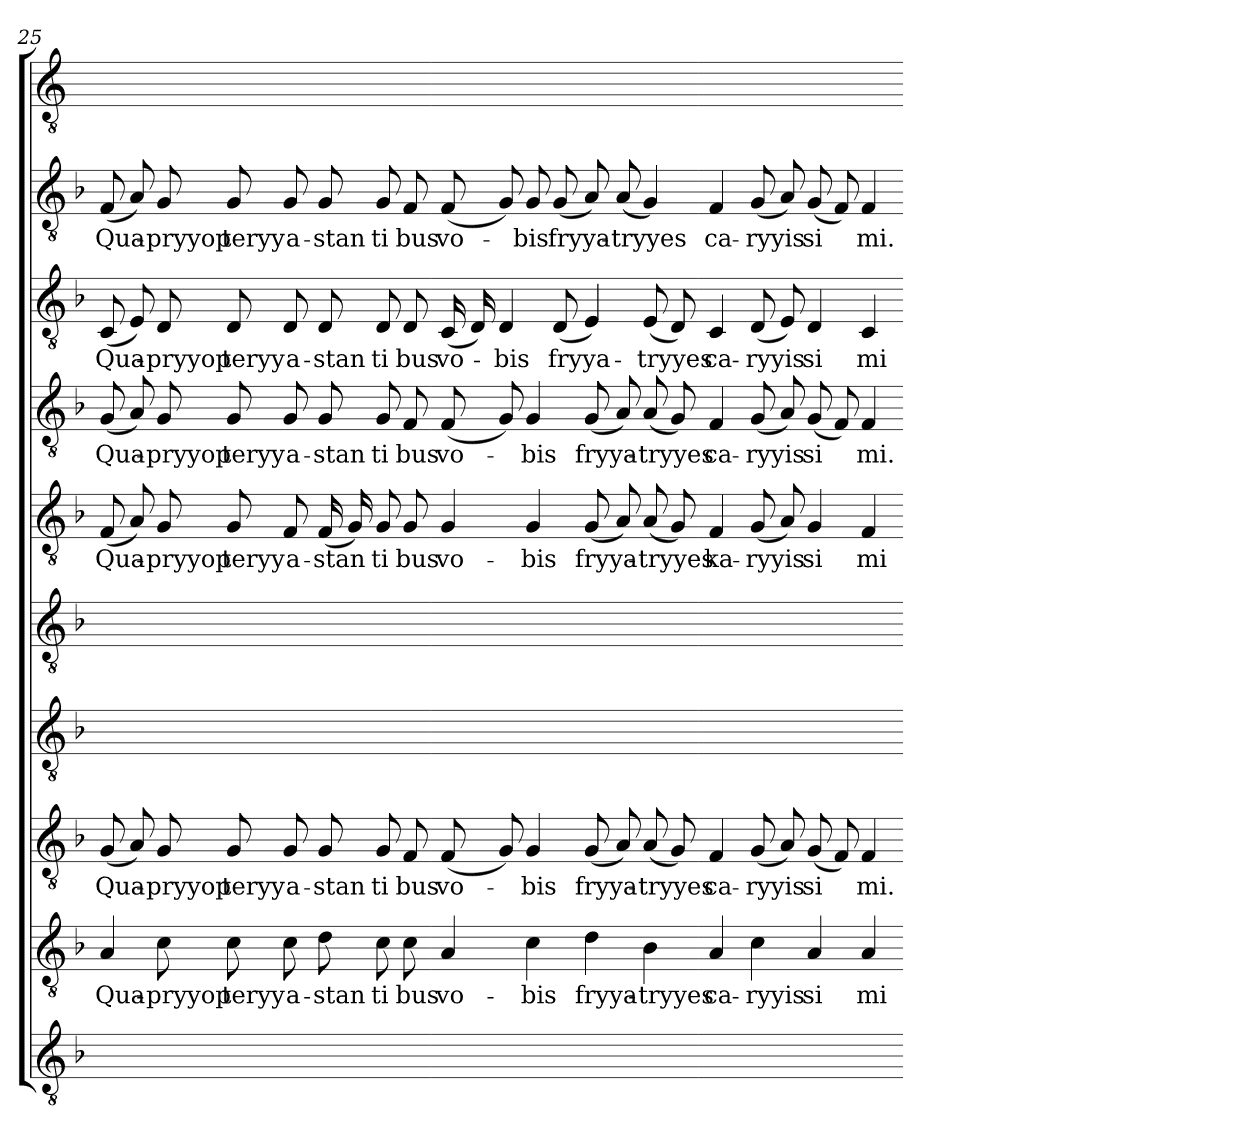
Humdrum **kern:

**kern	**kern	**text	**kern	**text	**kern	**kern	**kern	**text	**kern	**text	**kern	**text	**kern	**text	**kern
*part10	*part9	*part9	*part8	*part8	*part7	*part6	*part5	*part5	*part4	*part4	*part3	*part3	*part2	*part2	*part1
*staff10	*staff9	*staff9	*staff8	*staff8	*staff7	*staff6	*staff5	*staff5	*staff4	*staff4	*staff3	*staff3	*staff2	*staff2	*staff1
*clefGv2	*clefGv2	*	*clefGv2	*	*clefGv2	*clefGv2	*clefGv2	*	*clefGv2	*	*clefGv2	*	*clefGv2	*	*clefGv2
*k[b-]	*k[b-]	*	*k[b-]	*	*k[b-]	*k[b-]	*k[b-]	*	*k[b-]	*	*k[b-]	*	*k[b-]	*	*k[]
=25	=25	=25	=25	=25	=25	=25	=25	=25	=25	=25	=25	=25	=25	=25	=25
1ryy	4A	Qua-	(8G	Qua-	1ryy	1ryy	(8F	Qua-	(8G	Qua-	(8C	Qua-	(8F	Qua-	1ryy
.	.	.	8A)	.	.	.	8A)	.	8A)	.	8E)	.	8A)	.	.
.	8c	pryyop	8G	pryyop	.	.	8G	pryyop	8G	pryyop	8D	pryyop	8G	pryyop	.
.	8c	-teryy	8G	-teryy	.	.	8G	-teryy	8G	-teryy	8D	-teryy	8G	-teryy	.
.	8c	a-	8G	a-	.	.	8F	a-	8G	a-	8D	a-	8G	a-	.
.	8d	stan	8G	stan	.	.	(16F	stan	8G	stan	8D	stan	8G	stan	.
.	.	.	.	.	.	.	16G)	.	.	.	.	.	.	.	.
.	8c	ti	8G	ti	.	.	8G	ti	8G	ti	8D	ti	8G	ti	.
.	8c	-bus	8F	-bus	.	.	8G	-bus	8F	-bus	8D	-bus	8F	-bus	.
=26-	=26-	=26-	=26-	=26-	=26-	=26-	=26-	=26-	=26-	=26-	=26-	=26-	=26-	=26-	=26-
1ryy	4A	vo-	(8F	vo-	1ryy	1ryy	4G	vo-	(8F	vo-	(16C	vo-	(8F	vo-	1ryy
.	.	.	.	.	.	.	.	.	.	.	16D)	.	.	.	.
.	.	.	8G)	.	.	.	.	.	8G)	.	4D	-bis	8G)	.	.
.	4c	-bis	4G	-bis	.	.	4G	-bis	4G	-bis	.	.	8G	-bis	.
.	.	.	.	.	.	.	.	.	.	.	(8D	fryya-	(8G	fryya-	.
.	4d	fryya-	(8G	fryya-	.	.	(8G	fryya-	(8G	fryya-	4E)	.	8A)	.	.
.	.	.	8A)	.	.	.	8A)	.	8A)	.	.	.	(8A	-tryyes	.
.	4B-	-tryyes	(8A	-tryyes	.	.	(8A	-tryyes	(8A	-tryyes	(8E	-tryyes	4G)	.	.
.	.	.	8G)	.	.	.	8G)	.	8G)	.	8D)	.	.	.	.
=27-	=27-	=27-	=27-	=27-	=27-	=27-	=27-	=27-	=27-	=27-	=27-	=27-	=27-	=27-	=27-
1ryy	4A	ca-	4F	ca-	1ryy	1ryy	4F	ka-	4F	ca-	4C	ca-	4F	ca-	1ryy
.	4c	ryyis	(8G	ryyis	.	.	(8G	ryyis	(8G	ryyis	(8D	ryyis	(8G	ryyis	.
.	.	.	8A)	.	.	.	8A)	.	8A)	.	8E)	.	8A)	.	.
.	4A	si	(8G	si	.	.	4G	si	(8G	si	4D	si	(8G	si	.
.	.	.	8F)	.	.	.	.	.	8F)	.	.	.	8F)	.	.
.	4A	-mi	4F	-mi.	.	.	4F	-mi	4F	-mi.	4C	-mi	4F	-mi.	.
=-	=-	=-	=-	=-	=-	=-	=-	=-	=-	=-	=-	=-	=-	=-	=-
*-	*-	*-	*-	*-	*-	*-	*-	*-	*-	*-	*-	*-	*-	*-	*-
